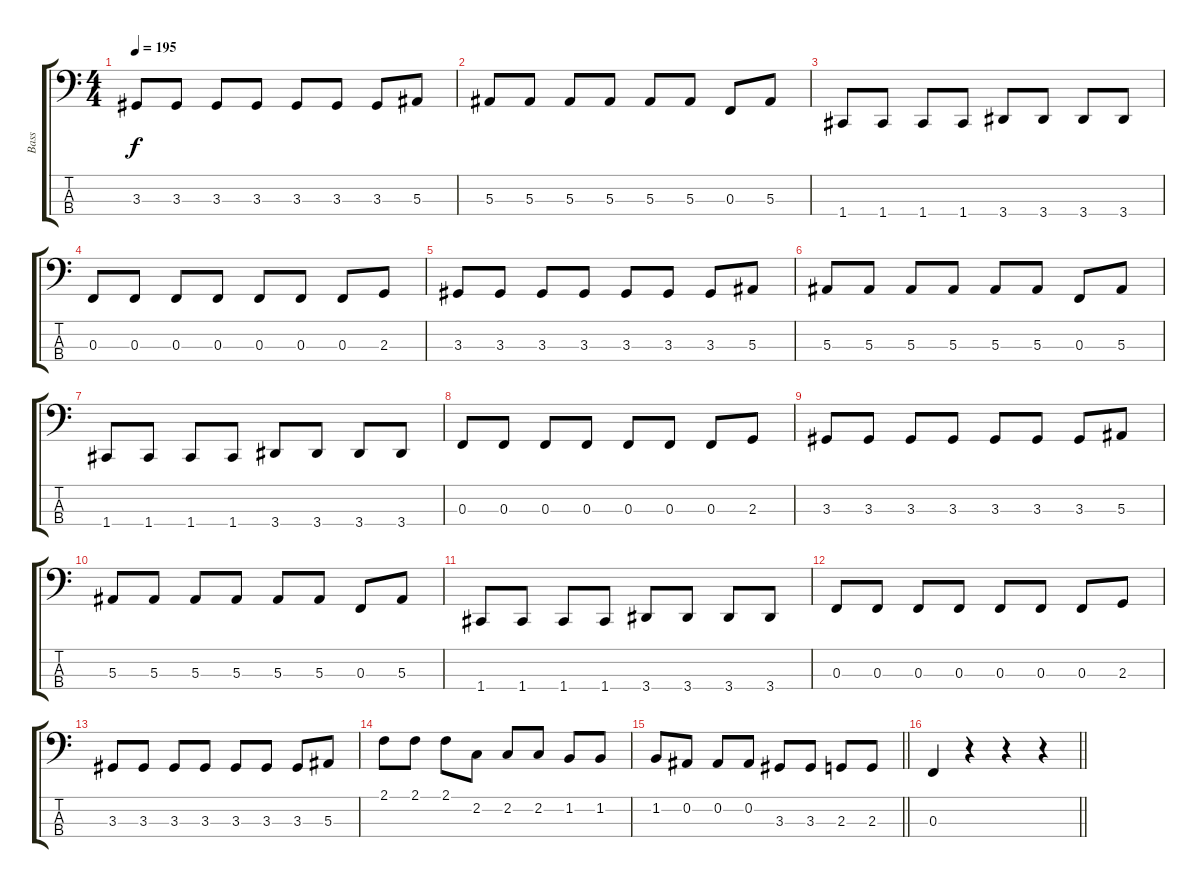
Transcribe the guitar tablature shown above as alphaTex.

\track ("Bass" "Bass") {instrument electricbasspick}
\staff {score tabs}
\tuning (Eb2 Bb1 F1 C1) {hide}
\ts (4 4)
\tempo 195
\clef f4
\ks c
3.3.8{dy f} 3.3.8 3.3.8 3.3.8 3.3.8 3.3.8 3.3.8 5.3.8 |
5.3.8 5.3.8 5.3.8 5.3.8 5.3.8 5.3.8 0.3.8 5.3.8 |
1.4.8 1.4.8 1.4.8 1.4.8 3.4.8 3.4.8 3.4.8 3.4.8 |
0.3.8 0.3.8 0.3.8 0.3.8 0.3.8 0.3.8 0.3.8 2.3.8 |
3.3.8 3.3.8 3.3.8 3.3.8 3.3.8 3.3.8 3.3.8 5.3.8 |
5.3.8 5.3.8 5.3.8 5.3.8 5.3.8 5.3.8 0.3.8 5.3.8 |
1.4.8 1.4.8 1.4.8 1.4.8 3.4.8 3.4.8 3.4.8 3.4.8 |
0.3.8 0.3.8 0.3.8 0.3.8 0.3.8 0.3.8 0.3.8 2.3.8 |
3.3.8 3.3.8 3.3.8 3.3.8 3.3.8 3.3.8 3.3.8 5.3.8 |
5.3.8 5.3.8 5.3.8 5.3.8 5.3.8 5.3.8 0.3.8 5.3.8 |
1.4.8 1.4.8 1.4.8 1.4.8 3.4.8 3.4.8 3.4.8 3.4.8 |
0.3.8 0.3.8 0.3.8 0.3.8 0.3.8 0.3.8 0.3.8 2.3.8 |
3.3.8 3.3.8 3.3.8 3.3.8 3.3.8 3.3.8 3.3.8 5.3.8 |
2.1.8 2.1.8 2.1.8 2.2.8 2.2.8 2.2.8 1.2.8 1.2.8 |
\barLineRight lightlight
1.2.8 0.2.8 0.2.8 0.2.8 3.3.8 3.3.8 2.3.8 2.3.8 |
\barLineRight lightlight
0.3.4 r.4 r.4 r.4
